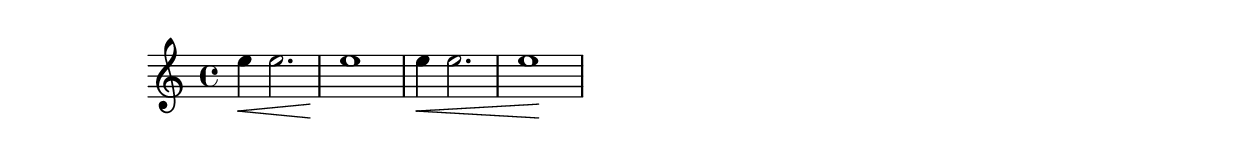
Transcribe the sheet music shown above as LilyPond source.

%% Do not edit this file; it is automatically
%% generated from LSR http://lsr.dsi.unimi.it
%% This file is in the public domain.
\version "2.13.31"

\header {
  lsrtags = "expressive-marks, tweaks-and-overrides"

%% Translation of GIT committish: 0b55335aeca1de539bf1125b717e0c21bb6fa31b
  texidoces = "
Si la nota que da fin a un regulador cae sobre la primera parte de
un compás, el regulador se detiene en la línea divisoria
inmediatamente precedente.  Se puede controlar este comportamiento
sobreescribiendo la propiedad @code{'to-barline}.

"
  doctitlees = "Establecer el comportamiento de los reguladores en las barras de compás"


%% Translation of GIT committish: 0a868be38a775ecb1ef935b079000cebbc64de40
texidocde = "
Wenn die Note, an welcher eine Crescendo-Klammer endet, die erste Note
eines Taktes ist, wird die Klammer an der vorhergehenden Tatklinie
beendet.  Dieses Verhalten kann auch mit der Eigenschaft
@code{'to-barline} geändert werden:
"
  doctitlede = "Das Verhalten von Crescendo-Klammern an Taktlinien beeinflussen"

%% Translation of GIT committish: 217cd2b9de6e783f2a5c8a42be9c70a82195ad20
  texidocfr = "
En principe, un soufflet -- (de)crescendo imprimé sous forme graphique --
commence au bord gauche de la note de départ, et se termine au
bord droit de la note d'arrivée.  Cependant, si la note d'arrivée
est sur un premier temps, le soufflet s'arrêtera au niveau de la
barre de mesure qui la précède.  Ce comportement peut être annulé
en assignant @emph{faux} (@code{#f}) à la propriété @code{'to-barline} :

"
  doctitlefr = "Soufflets et barres de mesure"


  texidoc = "
If the note which ends a hairpin falls on a downbeat, the hairpin stops
at the bar line immediately preceding.  This behavior can be controlled
by overriding the @code{'to-barline} property.

"
  doctitle = "Setting hairpin behavior at bar lines"
} % begin verbatim

\relative c'' {
  e4\< e2.
  e1\!
  \override Hairpin #'to-barline = ##f
  e4\< e2.
  e1\!
}
